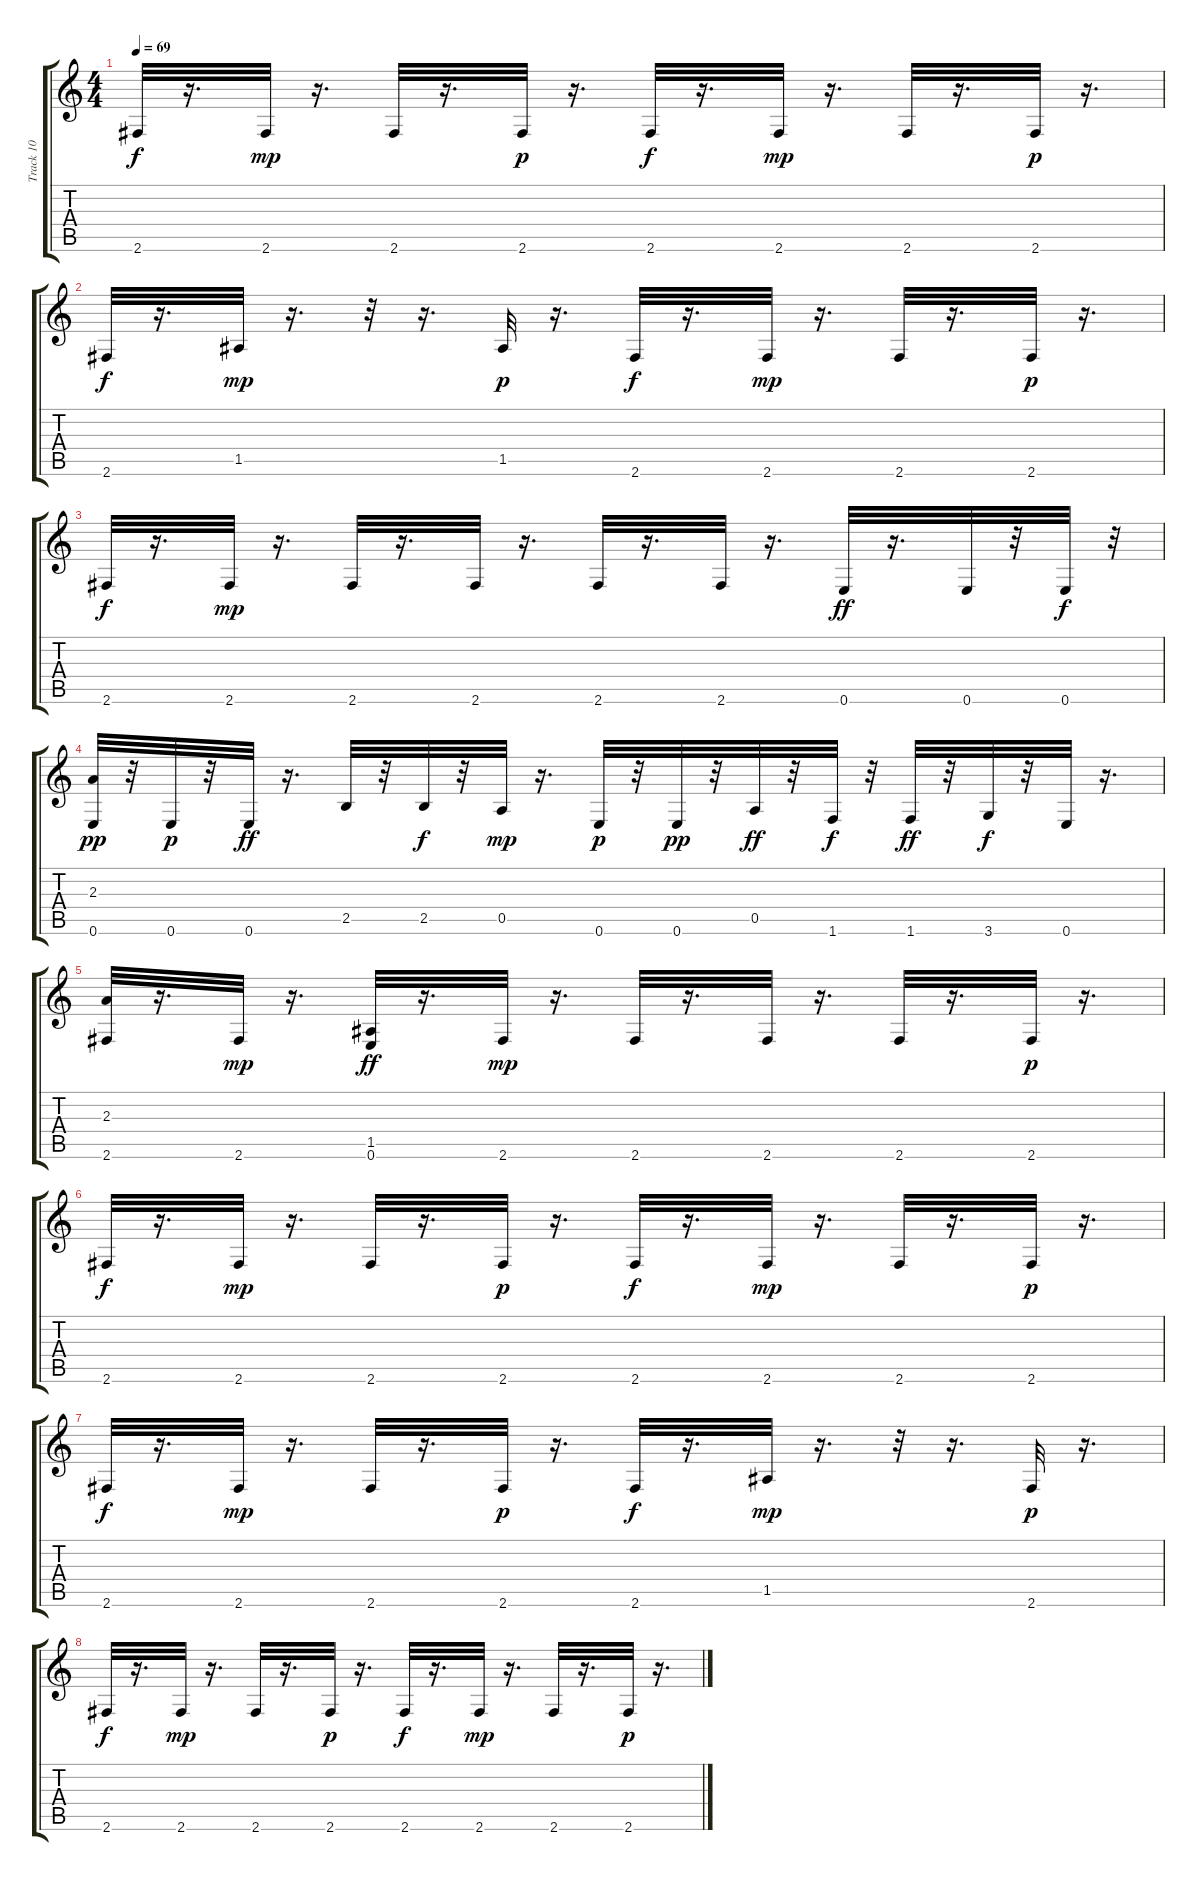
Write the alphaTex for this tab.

\track ("Track 10" "Track 10") {instrument acousticguitarsteel}
\staff {score tabs}
\tuning (E4 B3 G3 D3 A2 E2) {hide}
\ts (4 4)
\tempo 69
\clef g2
\ks c
2.6.32{dy f} r.16{d} 2.6.32{dy mp} r.16{d} 2.6.32 r.16{d} 2.6.32{dy p} r.16{d} 2.6.32{dy f} r.16{d} 2.6.32{dy mp} r.16{d} 2.6.32 r.16{d} 2.6.32{dy p} r.16{d} |
2.6.32{dy f} r.16{d} 1.5.32{dy mp} r.16{d} r.32 r.16{d} 1.5.32{dy p} r.16{d} 2.6.32{dy f} r.16{d} 2.6.32{dy mp} r.16{d} 2.6.32 r.16{d} 2.6.32{dy p} r.16{d} |
2.6.32{dy f} r.16{d} 2.6.32{dy mp} r.16{d} 2.6.32 r.16{d} 2.6.32 r.16{d} 2.6.32 r.16{d} 2.6.32 r.16{d} 0.6.32{dy ff} r.16{d} 0.6.32 r.32 0.6.32{dy f} r.32 |
(2.3 0.6).32{dy pp} r.32 0.6.32{dy p} r.32 0.6.32{dy ff} r.16{d} 2.5.32 r.32 2.5.32{dy f} r.32 0.5.32{dy mp} r.16{d} 0.6.32{dy p} r.32 0.6.32{dy pp} r.32 0.5.32{dy ff} r.32 1.6.32{dy f} r.32 1.6.32{dy ff} r.32 3.6.32{dy f} r.32 0.6.32 r.16{d} |
(2.3 2.6).32 r.16{d} 2.6.32{dy mp} r.16{d} (1.5 0.6).32{dy ff} r.16{d} 2.6.32{dy mp} r.16{d} 2.6.32 r.16{d} 2.6.32 r.16{d} 2.6.32 r.16{d} 2.6.32{dy p} r.16{d} |
2.6.32{dy f} r.16{d} 2.6.32{dy mp} r.16{d} 2.6.32 r.16{d} 2.6.32{dy p} r.16{d} 2.6.32{dy f} r.16{d} 2.6.32{dy mp} r.16{d} 2.6.32 r.16{d} 2.6.32{dy p} r.16{d} |
2.6.32{dy f} r.16{d} 2.6.32{dy mp} r.16{d} 2.6.32 r.16{d} 2.6.32{dy p} r.16{d} 2.6.32{dy f} r.16{d} 1.5.32{dy mp} r.16{d} r.32 r.16{d} 2.6.32{dy p} r.16{d} |
2.6.32{dy f} r.16{d} 2.6.32{dy mp} r.16{d} 2.6.32 r.16{d} 2.6.32{dy p} r.16{d} 2.6.32{dy f} r.16{d} 2.6.32{dy mp} r.16{d} 2.6.32 r.16{d} 2.6.32{dy p} r.16{d}
